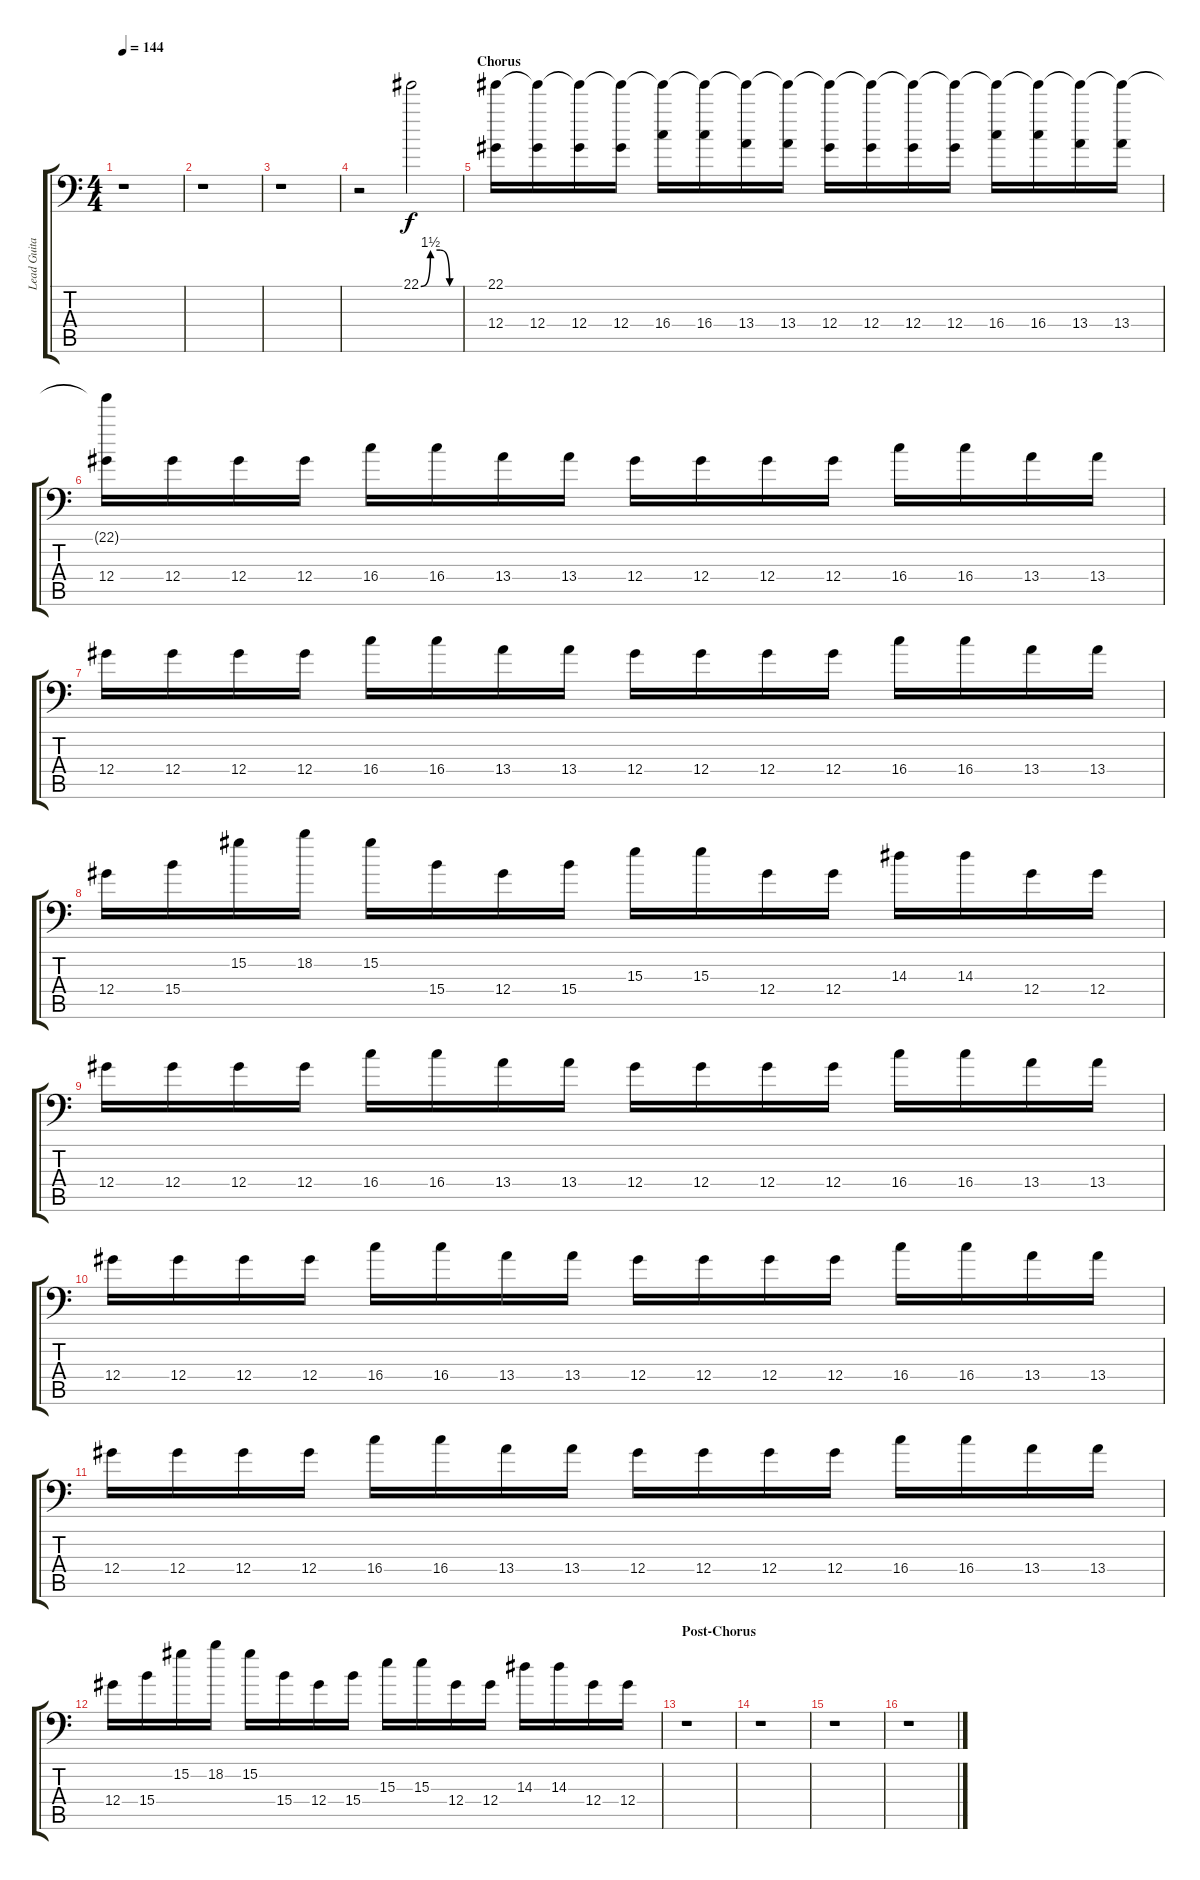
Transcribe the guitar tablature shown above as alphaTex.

\track ("Lead Guitar " "Lead Guita") {instrument distortionguitar}
\staff {score tabs}
\tuning (Bb3 F3 Db3 Ab2 Eb2 Ab1) {hide}
\ts (4 4)
\tempo 144
\clef f4
\ks c
r.1{dy f} |
r.1 |
r.1 |
r.2 22.1{be (custom 0 0 15 6 30 6 45 0 60 0)}.2 |
\section ("" "Chorus")
(22.1 12.4).16 (22.1{t} 12.4).16 (22.1{t} 12.4).16 (22.1{t} 12.4).16 (22.1{t} 16.4).16 (22.1{t} 16.4).16 (22.1{t} 13.4).16 (22.1{t} 13.4).16 (22.1{t} 12.4).16 (22.1{t} 12.4).16 (22.1{t} 12.4).16 (22.1{t} 12.4).16 (22.1{t} 16.4).16 (22.1{t} 16.4).16 (22.1{t} 13.4).16 (22.1{t} 13.4).16 |
(22.1{t} 12.4).16 12.4.16 12.4.16 12.4.16 16.4.16 16.4.16 13.4.16 13.4.16 12.4.16 12.4.16 12.4.16 12.4.16 16.4.16 16.4.16 13.4.16 13.4.16 |
12.4.16 12.4.16 12.4.16 12.4.16 16.4.16 16.4.16 13.4.16 13.4.16 12.4.16 12.4.16 12.4.16 12.4.16 16.4.16 16.4.16 13.4.16 13.4.16 |
12.4.16 15.4.16 15.2.16 18.2.16 15.2.16 15.4.16 12.4.16 15.4.16 15.3.16 15.3.16 12.4.16 12.4.16 14.3.16 14.3.16 12.4.16 12.4.16 |
12.4.16 12.4.16 12.4.16 12.4.16 16.4.16 16.4.16 13.4.16 13.4.16 12.4.16 12.4.16 12.4.16 12.4.16 16.4.16 16.4.16 13.4.16 13.4.16 |
12.4.16 12.4.16 12.4.16 12.4.16 16.4.16 16.4.16 13.4.16 13.4.16 12.4.16 12.4.16 12.4.16 12.4.16 16.4.16 16.4.16 13.4.16 13.4.16 |
12.4.16 12.4.16 12.4.16 12.4.16 16.4.16 16.4.16 13.4.16 13.4.16 12.4.16 12.4.16 12.4.16 12.4.16 16.4.16 16.4.16 13.4.16 13.4.16 |
12.4.16 15.4.16 15.2.16 18.2.16 15.2.16 15.4.16 12.4.16 15.4.16 15.3.16 15.3.16 12.4.16 12.4.16 14.3.16 14.3.16 12.4.16 12.4.16 |
\section ("" "Post-Chorus")
r.1 |
r.1 |
r.1 |
r.1
